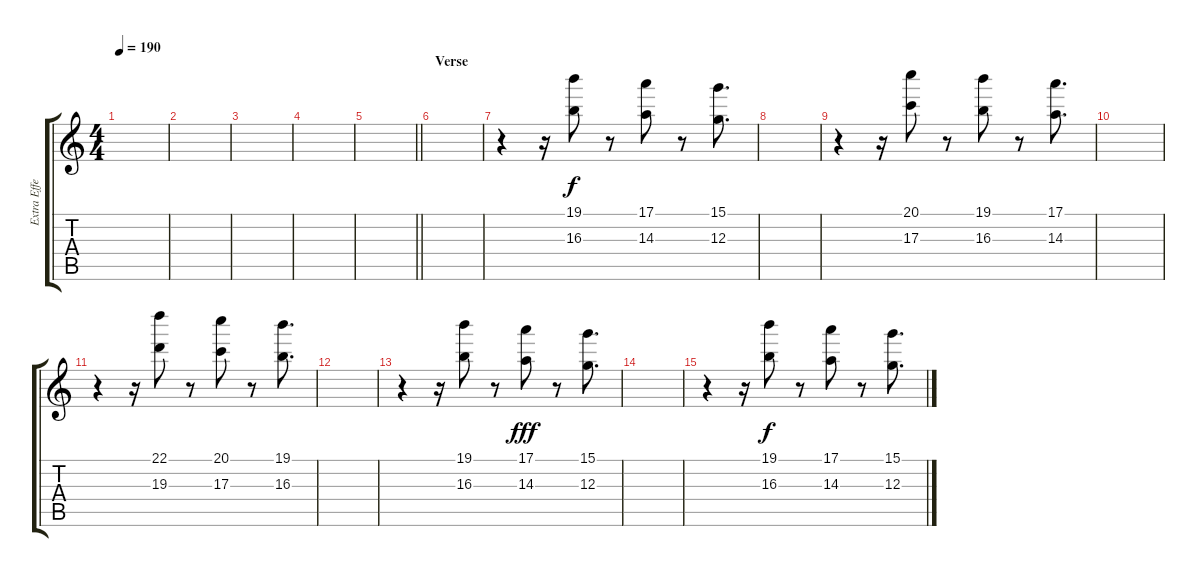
\track ("Extra Effect" "Extra Effe") {instrument clavinet}
\staff {score tabs}
\tuning (E5 B4 G4 D4 A3 E3) {hide}
\ts (4 4)
\tempo 190
\clef g2
\ks c
|
|
|
|
\barLineRight lightlight
|
\section ("" "Verse")
|
r.4 r.16 (19.1 16.3).8 r.8 (17.1 14.3).8 r.8 (15.1 12.3).8{d} |
|
r.4 r.16 (20.1 17.3).8 r.8 (19.1 16.3).8 r.8 (17.1 14.3).8{d} |
|
r.4 r.16 (22.1 19.3).8 r.8 (20.1 17.3).8 r.8 (19.1 16.3).8{d} |
|
r.4 r.16 (19.1 16.3).8 r.8 (17.1 14.3).8{dy fff} r.8 (15.1 12.3).8{d} |
|
r.4 r.16 (19.1 16.3).8{dy f} r.8 (17.1 14.3).8 r.8 (15.1 12.3).8{d}
